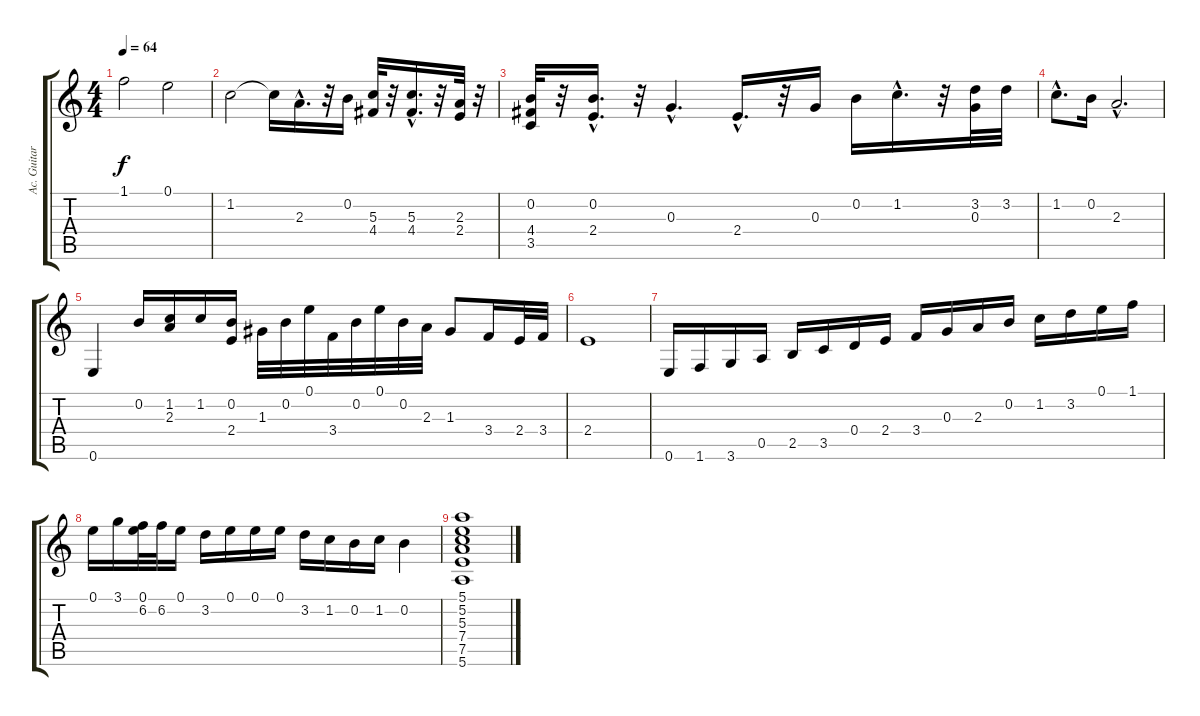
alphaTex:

\track ("Ac. Guitar 1" "Ac. Guitar") {instrument acousticguitarsteel}
\staff {score tabs}
\tuning (E4 B3 G3 D3 A2 E2) {hide}
\ts (4 4)
\tempo 64
\clef g2
\ks c
1.1.2{dy f} 0.1.2 |
1.2.2 1.2{t}.16 2.3{hac}.16{d} r.32 0.2.16 (5.3 4.4).32 r.32 (5.3 4.4{hac}).16{d} r.32 (2.3 2.4).32 r.32 |
(0.2 4.4 3.5).32 r.32 (0.2 2.4{hac}).16{d} r.32 0.3{hac}.4{d} 2.4{hac}.16{d} r.32 0.3.16 0.2.16 1.2{hac}.16{d} r.32 (3.2 0.3).32 3.2.32 |
1.2{hac}.8{d} 0.2.16 2.3{hac}.2{d} |
0.6.4 0.2.16 (1.2 2.3).16 1.2.16 (0.2 2.4).16 1.3.32 0.2.32 0.1.32 3.4.32 0.2.32 0.1.32 0.2.32 2.3.32 1.3.8 3.4.16 2.4.32 3.4.32 |
2.4.1 |
0.6.16 1.6.16 3.6.16 0.5.16 2.5.16 3.5.16 0.4.16 2.4.16 3.4.16 0.3.16 2.3.16 0.2.16 1.2.16 3.2.16 0.1.16 1.1.16 |
0.1.16 3.1.16 (0.1 6.2).32 6.2.32 0.1.16 3.2.16 0.1.16 0.1.16 0.1.16 3.2.16 1.2.16 0.2.16 1.2.16 0.2.4 |
(5.1 5.2 5.3 7.4 7.5 5.6).1
